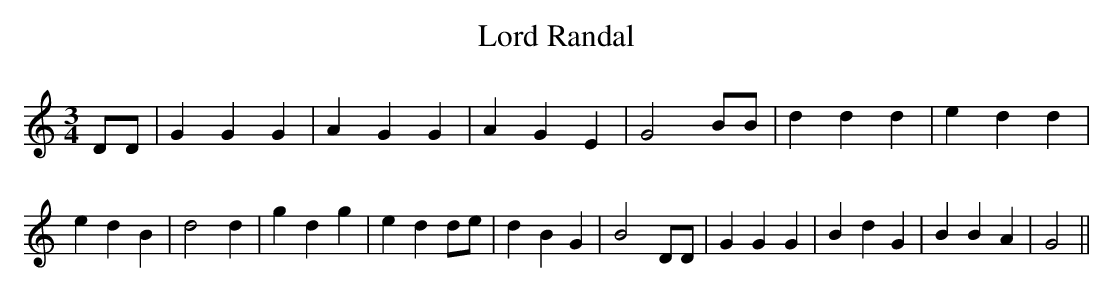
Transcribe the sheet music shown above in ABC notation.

X:1
T:Lord Randal
M:3/4
L:1/4
K:C
 D/2D/2| G G G| A G G| A G E| G2 B/2B/2| d d d| e d d| e d B| d2 d|\
 g d g| e d d/2e/2| d B G| B2 D/2D/2| G G G| B d G| B B A| G2||
